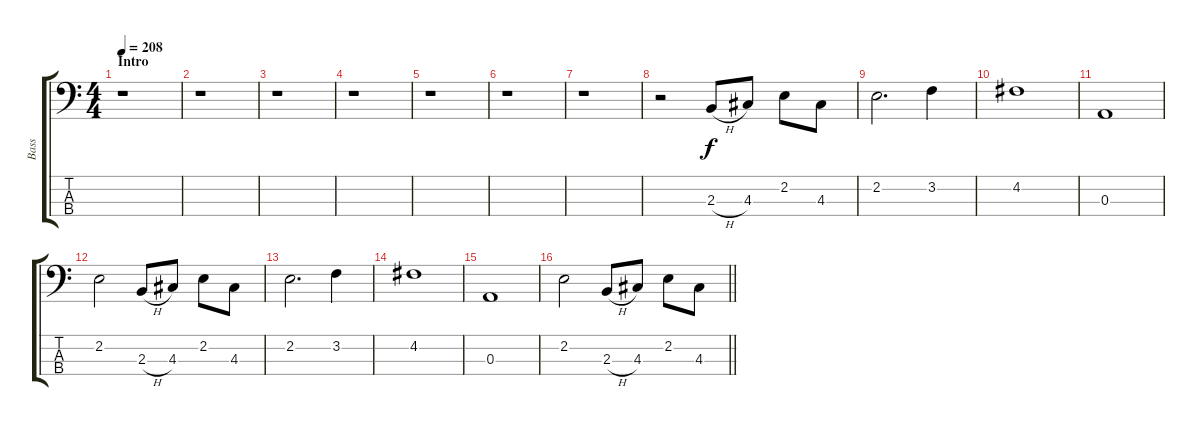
\track ("Bass" "Bass") {instrument electricbasspick}
\staff {score tabs}
\tuning (G2 D2 A1 E1) {hide}
\ts (4 4)
\section ("" "Intro")
\tempo 208
\clef f4
\ks c
r.1{dy f instrument electricbasspick} |
r.1 |
r.1 |
r.1 |
r.1 |
r.1 |
r.1 |
r.2 2.3{h}.8 4.3.8 2.2.8 4.3.8 |
2.2.2{d} 3.2.4 |
4.2.1 |
0.3.1 |
2.2.2 2.3{h}.8 4.3.8 2.2.8 4.3.8 |
2.2.2{d} 3.2.4 |
4.2.1 |
0.3.1 |
\barLineRight lightlight
2.2.2 2.3{h}.8 4.3.8 2.2.8 4.3.8
